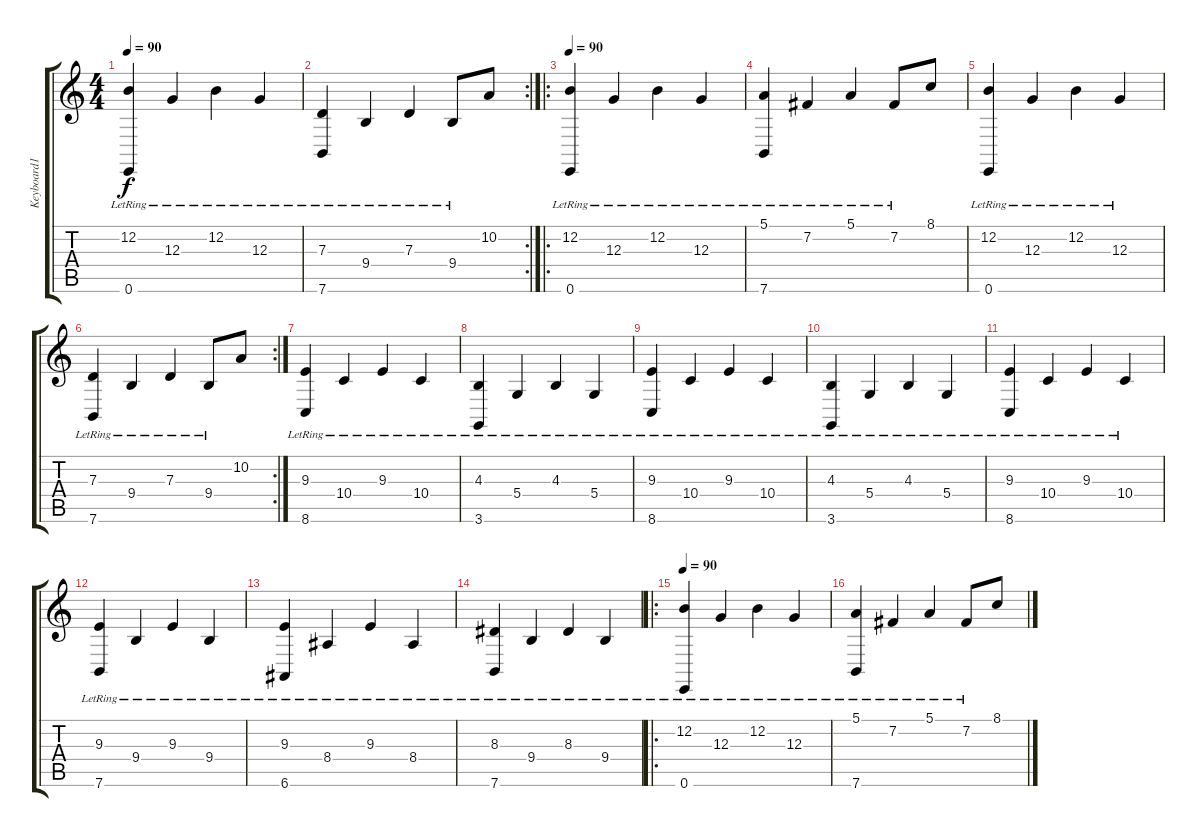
\track ("Keyboard1" "Keyboard1") {instrument acousticgrandpiano}
\staff {score tabs}
\tuning (E4 B3 G3 D3 A2 E2) {hide}
\ts (4 4)
\tempo 90
\clef g2
\ks c
(12.2{lr} 0.6{lr}).4{dy f} 12.3{lr}.4 12.2{lr}.4 12.3{lr}.4 |
\rc 2
(7.3{lr} 7.6{lr}).4 9.4{lr}.4 7.3{lr}.4 9.4{lr}.8 10.2.8 |
\ro
\tempo 90
(12.2{lr} 0.6{lr}).4{instrument electricpiano2} 12.3{lr}.4 12.2{lr}.4 12.3{lr}.4 |
(5.1{lr} 7.6{lr}).4 7.2{lr}.4 5.1{lr}.4 7.2{lr}.8 8.1.8 |
(12.2{lr} 0.6{lr}).4 12.3{lr}.4 12.2{lr}.4 12.3{lr}.4 |
\rc 2
(7.3{lr} 7.6{lr}).4 9.4{lr}.4 7.3{lr}.4 9.4{lr}.8 10.2.8 |
(9.3{lr} 8.6{lr}).4 10.4{lr}.4 9.3{lr}.4 10.4{lr}.4 |
(4.3{lr} 3.6{lr}).4 5.4{lr}.4 4.3{lr}.4 5.4{lr}.4 |
(9.3{lr} 8.6{lr}).4 10.4{lr}.4 9.3{lr}.4 10.4{lr}.4 |
(4.3{lr} 3.6{lr}).4 5.4{lr}.4 4.3{lr}.4 5.4{lr}.4 |
(9.3{lr} 8.6{lr}).4 10.4{lr}.4 9.3{lr}.4 10.4{lr}.4 |
(9.3{lr} 7.6{lr}).4 9.4{lr}.4 9.3{lr}.4 9.4{lr}.4 |
(9.3{lr} 6.6{lr}).4 8.4{lr}.4 9.3{lr}.4 8.4{lr}.4 |
(8.3{lr} 7.6{lr}).4 9.4{lr}.4 8.3{lr}.4 9.4{lr}.4 |
\ro
\tempo 90
(12.2{lr} 0.6{lr}).4{instrument electricpiano2} 12.3{lr}.4 12.2{lr}.4 12.3{lr}.4 |
(5.1{lr} 7.6{lr}).4 7.2{lr}.4 5.1{lr}.4 7.2{lr}.8 8.1.8
